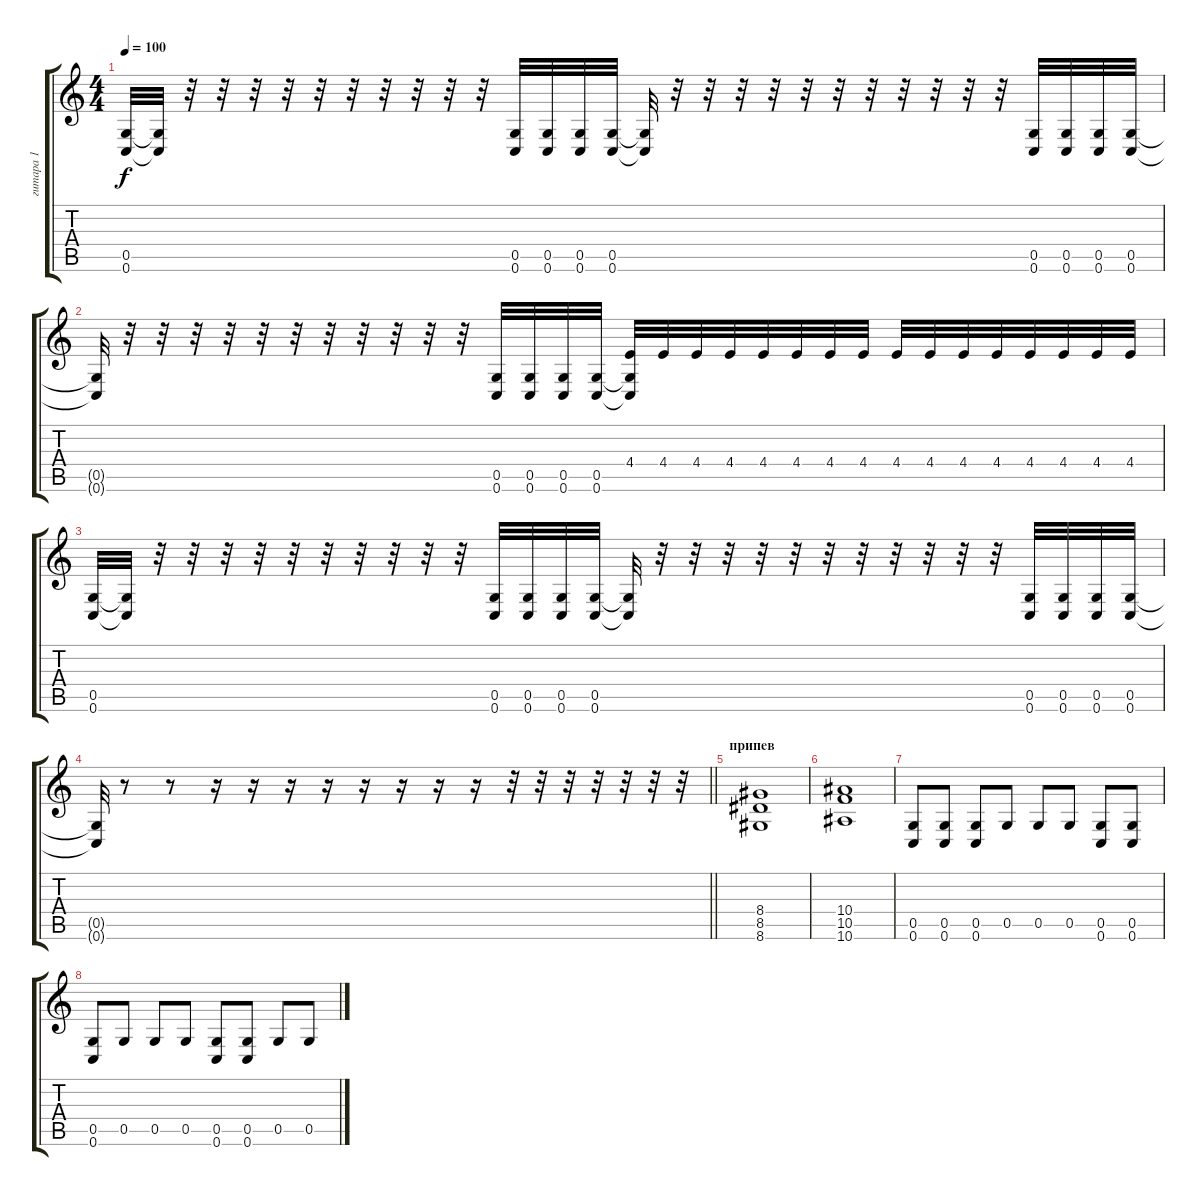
\track ("гитара 1" "гитара 1") {instrument distortionguitar}
\staff {score tabs}
\tuning (D4 A3 F3 C3 G2 C2) {hide}
\ts (4 4)
\tempo 100
\clef g2
\ks c
(0.5 0.6).32{dy f} (0.5{t} 0.6{t}).32 r.32 r.32 r.32 r.32 r.32 r.32 r.32 r.32 r.32 r.32 (0.5 0.6).32 (0.5 0.6).32 (0.5 0.6).32 (0.5 0.6).32 (0.5{t} 0.6{t}).32 r.32 r.32 r.32 r.32 r.32 r.32 r.32 r.32 r.32 r.32 r.32 (0.5 0.6).32 (0.5 0.6).32 (0.5 0.6).32 (0.5 0.6).32 |
(0.5{t} 0.6{t}).32 r.32 r.32 r.32 r.32 r.32 r.32 r.32 r.32 r.32 r.32 r.32 (0.5 0.6).32 (0.5 0.6).32 (0.5 0.6).32 (0.5 0.6).32 (4.4 0.5{t} 0.6{t}).32 4.4.32 4.4.32 4.4.32 4.4.32 4.4.32 4.4.32 4.4.32 4.4.32 4.4.32 4.4.32 4.4.32 4.4.32 4.4.32 4.4.32 4.4.32 |
(0.5 0.6).32 (0.5{t} 0.6{t}).32 r.32 r.32 r.32 r.32 r.32 r.32 r.32 r.32 r.32 r.32 (0.5 0.6).32 (0.5 0.6).32 (0.5 0.6).32 (0.5 0.6).32 (0.5{t} 0.6{t}).32 r.32 r.32 r.32 r.32 r.32 r.32 r.32 r.32 r.32 r.32 r.32 (0.5 0.6).32 (0.5 0.6).32 (0.5 0.6).32 (0.5 0.6).32 |
\barLineRight lightlight
(0.5{t} 0.6{t}).32 r.8 r.8 r.16 r.16 r.16 r.16 r.16 r.16 r.16 r.16 r.32 r.32 r.32 r.32 r.32 r.32 r.32 |
\section ("" "припев")
(8.4 8.5 8.6).1 |
(10.4 10.5 10.6).1 |
(0.5 0.6).8 (0.5 0.6).8 (0.5 0.6).8 0.5.8 0.5.8 0.5.8 (0.5 0.6).8 (0.5 0.6).8 |
(0.5 0.6).8 0.5.8 0.5.8 0.5.8 (0.5 0.6).8 (0.5 0.6).8 0.5.8 0.5.8
